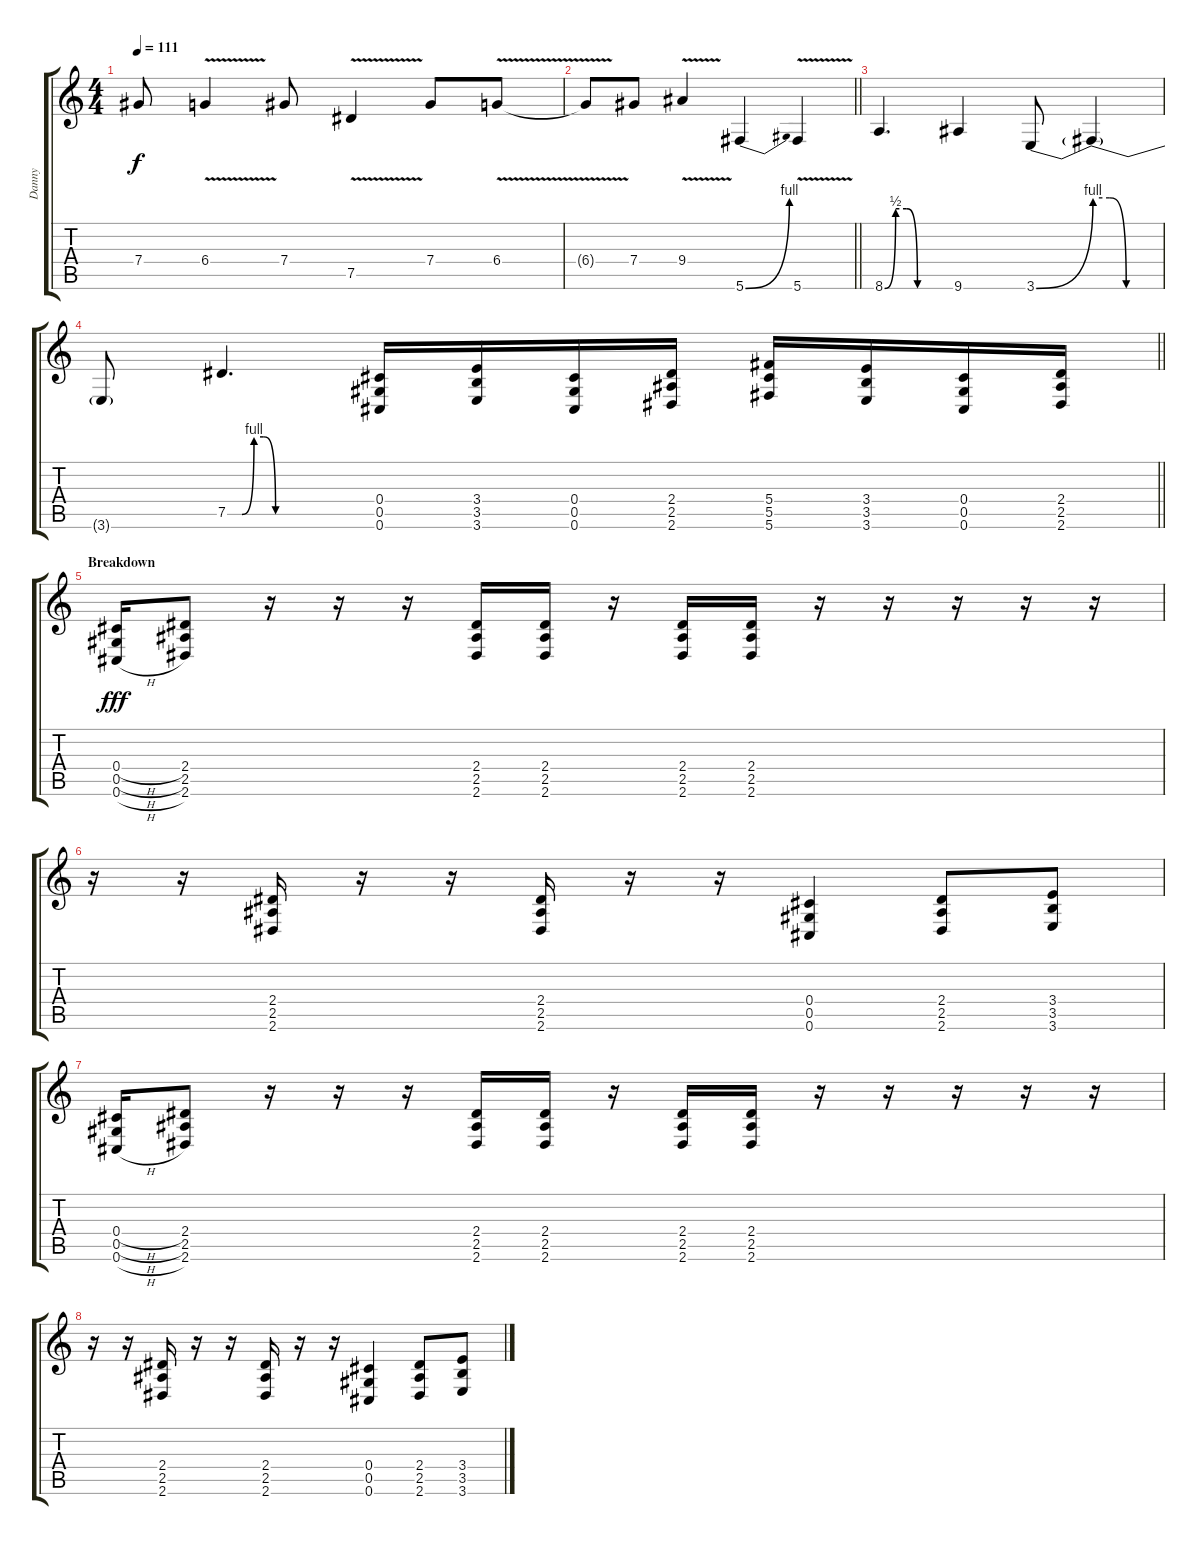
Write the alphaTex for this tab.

\track ("Danny" "Danny") {instrument distortionguitar}
\staff {score tabs}
\tuning (Eb4 Bb3 Gb3 Db3 Ab2 Db2) {hide}
\ts (4 4)
\tempo 111
\clef g2
\ks c
7.4.8{dy f} 6.4{v}.4 7.4.8 7.5{v}.4 7.4.8 6.4{v}.8 |
\barLineRight lightlight
6.4{t}.8 7.4.8 9.4{v}.4 5.6{be (bend 0 0 60 4)}.4 5.6{v}.4 |
8.6{be (custom 0 0 10 2 20 2 30 0 60 0)}.4{d} 9.6.4 3.6{be (bend 0 0 60 4)}.8 3.6{be (custom 0 4 15 4 30 0 60 0) t}.4 |
\barLineRight lightlight
3.6{t}.8 7.5{be (custom 0 0 6 0 11 4 15 4 20 0 60 0)}.4{d} (0.4 0.5 0.6).16 (3.4 3.5 3.6).16 (0.4 0.5 0.6).16 (2.4 2.5 2.6).16 (5.4 5.5 5.6).16 (3.4 3.5 3.6).16 (0.4 0.5 0.6).16 (2.4 2.5 2.6).16 |
\section ("" "Breakdown")
(0.4{h} 0.5{h} 0.6{h}).16{dy fff instrument distortionguitar} (2.4 2.5 2.6).8 r.16 r.16 r.16 (2.4 2.5 2.6).16 (2.4 2.5 2.6).16 r.16 (2.4 2.5 2.6).16 (2.4 2.5 2.6).16 r.16 r.16 r.16 r.16 r.16 |
r.16 r.16 (2.4 2.5 2.6).16 r.16 r.16 (2.4 2.5 2.6).16 r.16 r.16 (0.4 0.5 0.6).4 (2.4 2.5 2.6).8 (3.4 3.5 3.6).8 |
(0.4{h} 0.5{h} 0.6{h}).16 (2.4 2.5 2.6).8 r.16 r.16 r.16 (2.4 2.5 2.6).16 (2.4 2.5 2.6).16 r.16 (2.4 2.5 2.6).16 (2.4 2.5 2.6).16 r.16 r.16 r.16 r.16 r.16 |
r.16 r.16 (2.4 2.5 2.6).16 r.16 r.16 (2.4 2.5 2.6).16 r.16 r.16 (0.4 0.5 0.6).4 (2.4 2.5 2.6).8 (3.4 3.5 3.6).8
